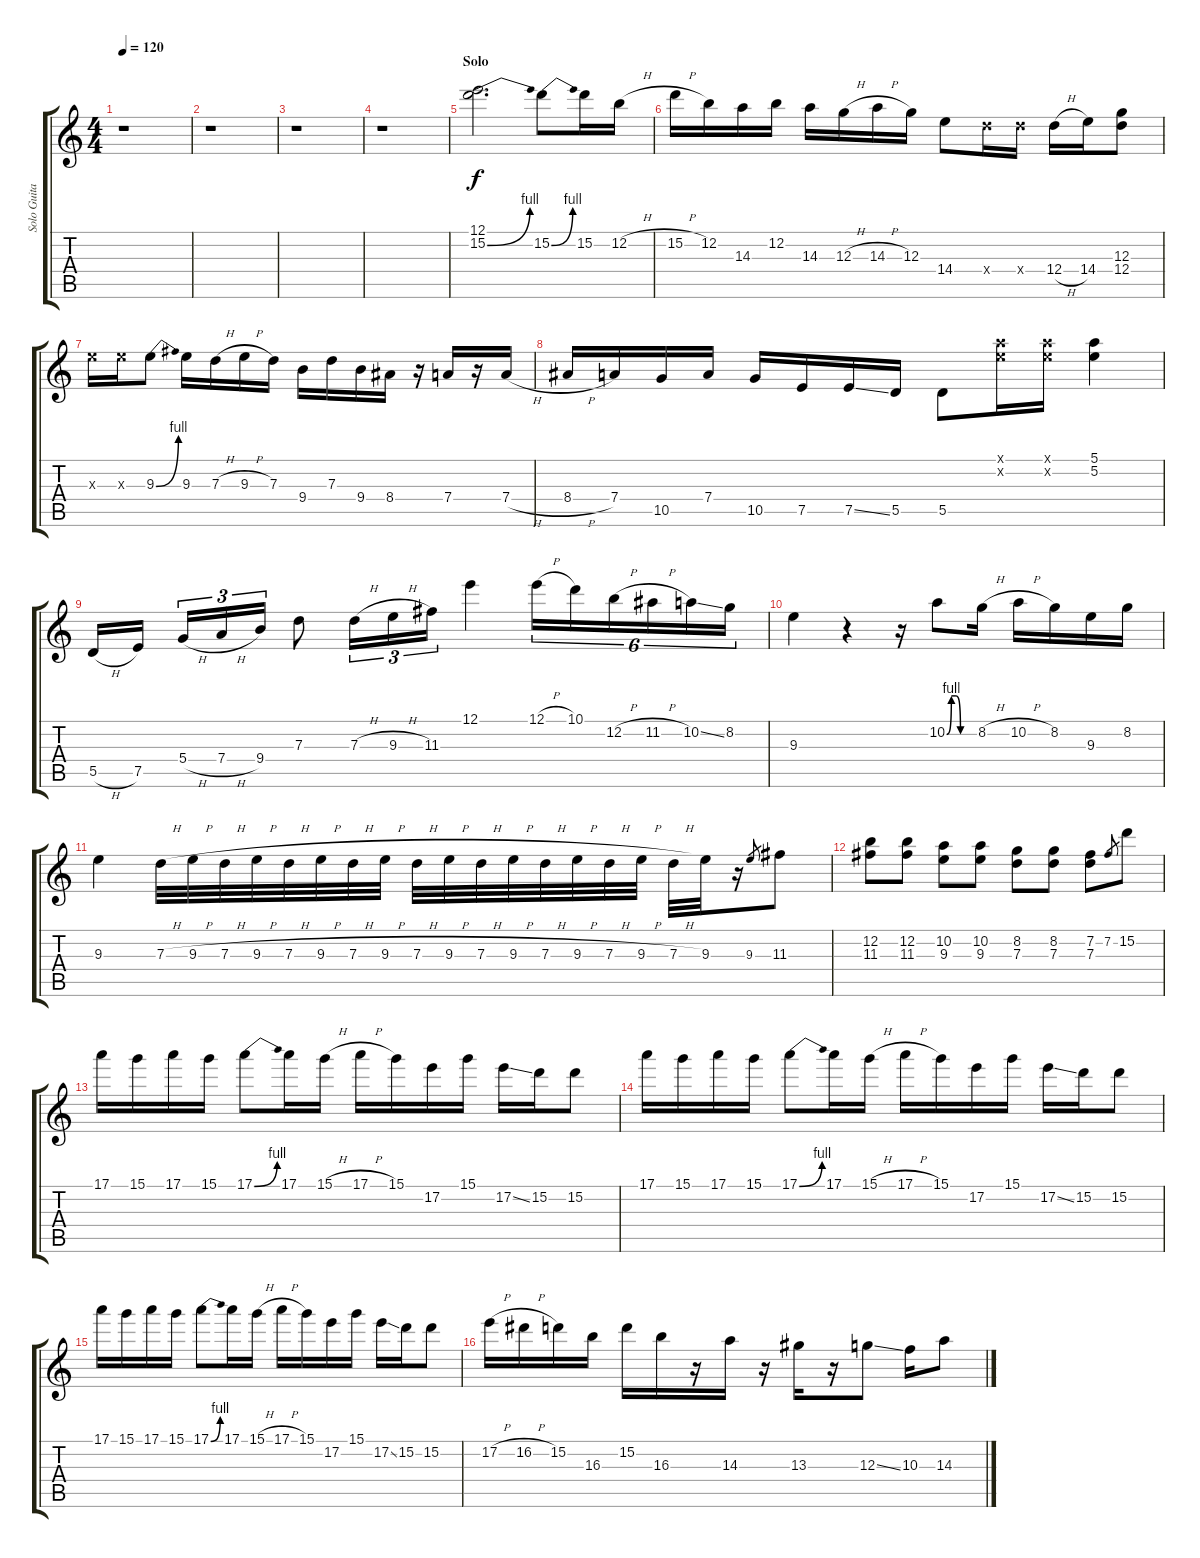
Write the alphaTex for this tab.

\track ("Solo Guitar" "Solo Guita") {instrument distortionguitar}
\staff {score tabs}
\tuning (E4 B3 G3 D3 A2 E2) {hide}
\ts (4 4)
\tempo 120
\clef g2
\ks c
r.1{dy f} |
r.1 |
r.1 |
r.1 |
\section ("" "Solo")
(12.1 15.2{be (bend 0 0 60 4)}).2{d} 15.2{be (bend 0 0 60 4)}.8 15.2.16 12.2{h}.16 |
15.2{h}.16 12.2.16 14.3.16 12.2.16 14.3.16 12.3{h}.16 14.3{h}.16 12.3.16 14.4.8 12.4{x}.16 12.4{x}.16 12.4{h}.16 14.4.16 (12.3 12.4).8 |
9.3{x}.16 9.3{x}.16 9.3{be (bend 0 0 60 4)}.8 9.3.16 7.3{h}.16 9.3{h}.16 7.3.16 9.4.16 7.3.16 9.4.16 8.4.16 r.16 7.4.16 r.16 7.4{h}.16 |
8.4{h}.16 7.4.16 10.5.16 7.4.16 10.5.16 7.5.16 7.5{ss}.16 5.5.16 5.5.8 (5.1{x} 5.2{x}).16 (5.1{x} 5.2{x}).16 (5.1 5.2).4 |
5.5{h}.16 7.5.16 5.4{h}.16{tu (3 2)} 7.4{h}.16{tu (3 2)} 9.4.16{tu (3 2)} 7.3.8 7.3{h}.16{tu (3 2)} 9.3{h}.16{tu (3 2)} 11.3.16{tu (3 2)} 12.1.4 12.1{h}.16{tu (6 4)} 10.1.16{tu (6 4)} 12.2{h}.16{tu (6 4)} 11.2{h}.16{tu (6 4)} 10.2{ss}.16{tu (6 4)} 8.2.16{tu (6 4)} |
9.3.4 r.4 r.16 10.2{be (custom 0 0 10 4 20 4 30 0 60 0)}.8 8.2{h}.16 10.2{h}.16 8.2.16 9.3.16 8.2.16 |
9.3.4 7.3{h}.32 9.3{h}.32 7.3{h}.32 9.3{h}.32 7.3{h}.32 9.3{h}.32 7.3{h}.32 9.3{h}.32 7.3{h}.32 9.3{h}.32 7.3{h}.32 9.3{h}.32 7.3{h}.32 9.3{h}.32 7.3{h}.32 9.3{h}.32 7.3{h}.32 9.3.32 r.16 9.3.8{gr} 11.3.8 |
(12.2 11.3).8 (12.2 11.3).8 (10.2 9.3).8 (10.2 9.3).8 (8.2 7.3).8 (8.2 7.3).8 (7.2 7.3).8 7.2.8{gr} 15.2.8 |
17.1.16 15.1.16 17.1.16 15.1.16 17.1{be (bend 0 0 60 4)}.8 17.1.16 15.1{h}.16 17.1{h}.16 15.1.16 17.2.16 15.1.16 17.2{ss}.16 15.2.16 15.2.8 |
17.1.16 15.1.16 17.1.16 15.1.16 17.1{be (bend 0 0 60 4)}.8 17.1.16 15.1{h}.16 17.1{h}.16 15.1.16 17.2.16 15.1.16 17.2{ss}.16 15.2.16 15.2.8 |
17.1.16 15.1.16 17.1.16 15.1.16 17.1{be (bend 0 0 60 4)}.8 17.1.16 15.1{h}.16 17.1{h}.16 15.1.16 17.2.16 15.1.16 17.2{ss}.16 15.2.16 15.2.8 |
17.2{h}.16 16.2{h}.16 15.2.16 16.3.16 15.2.16 16.3.16 r.16 14.3.16 r.16 13.3.16 r.16 12.3{ss}.8 10.3.16 14.3.8
